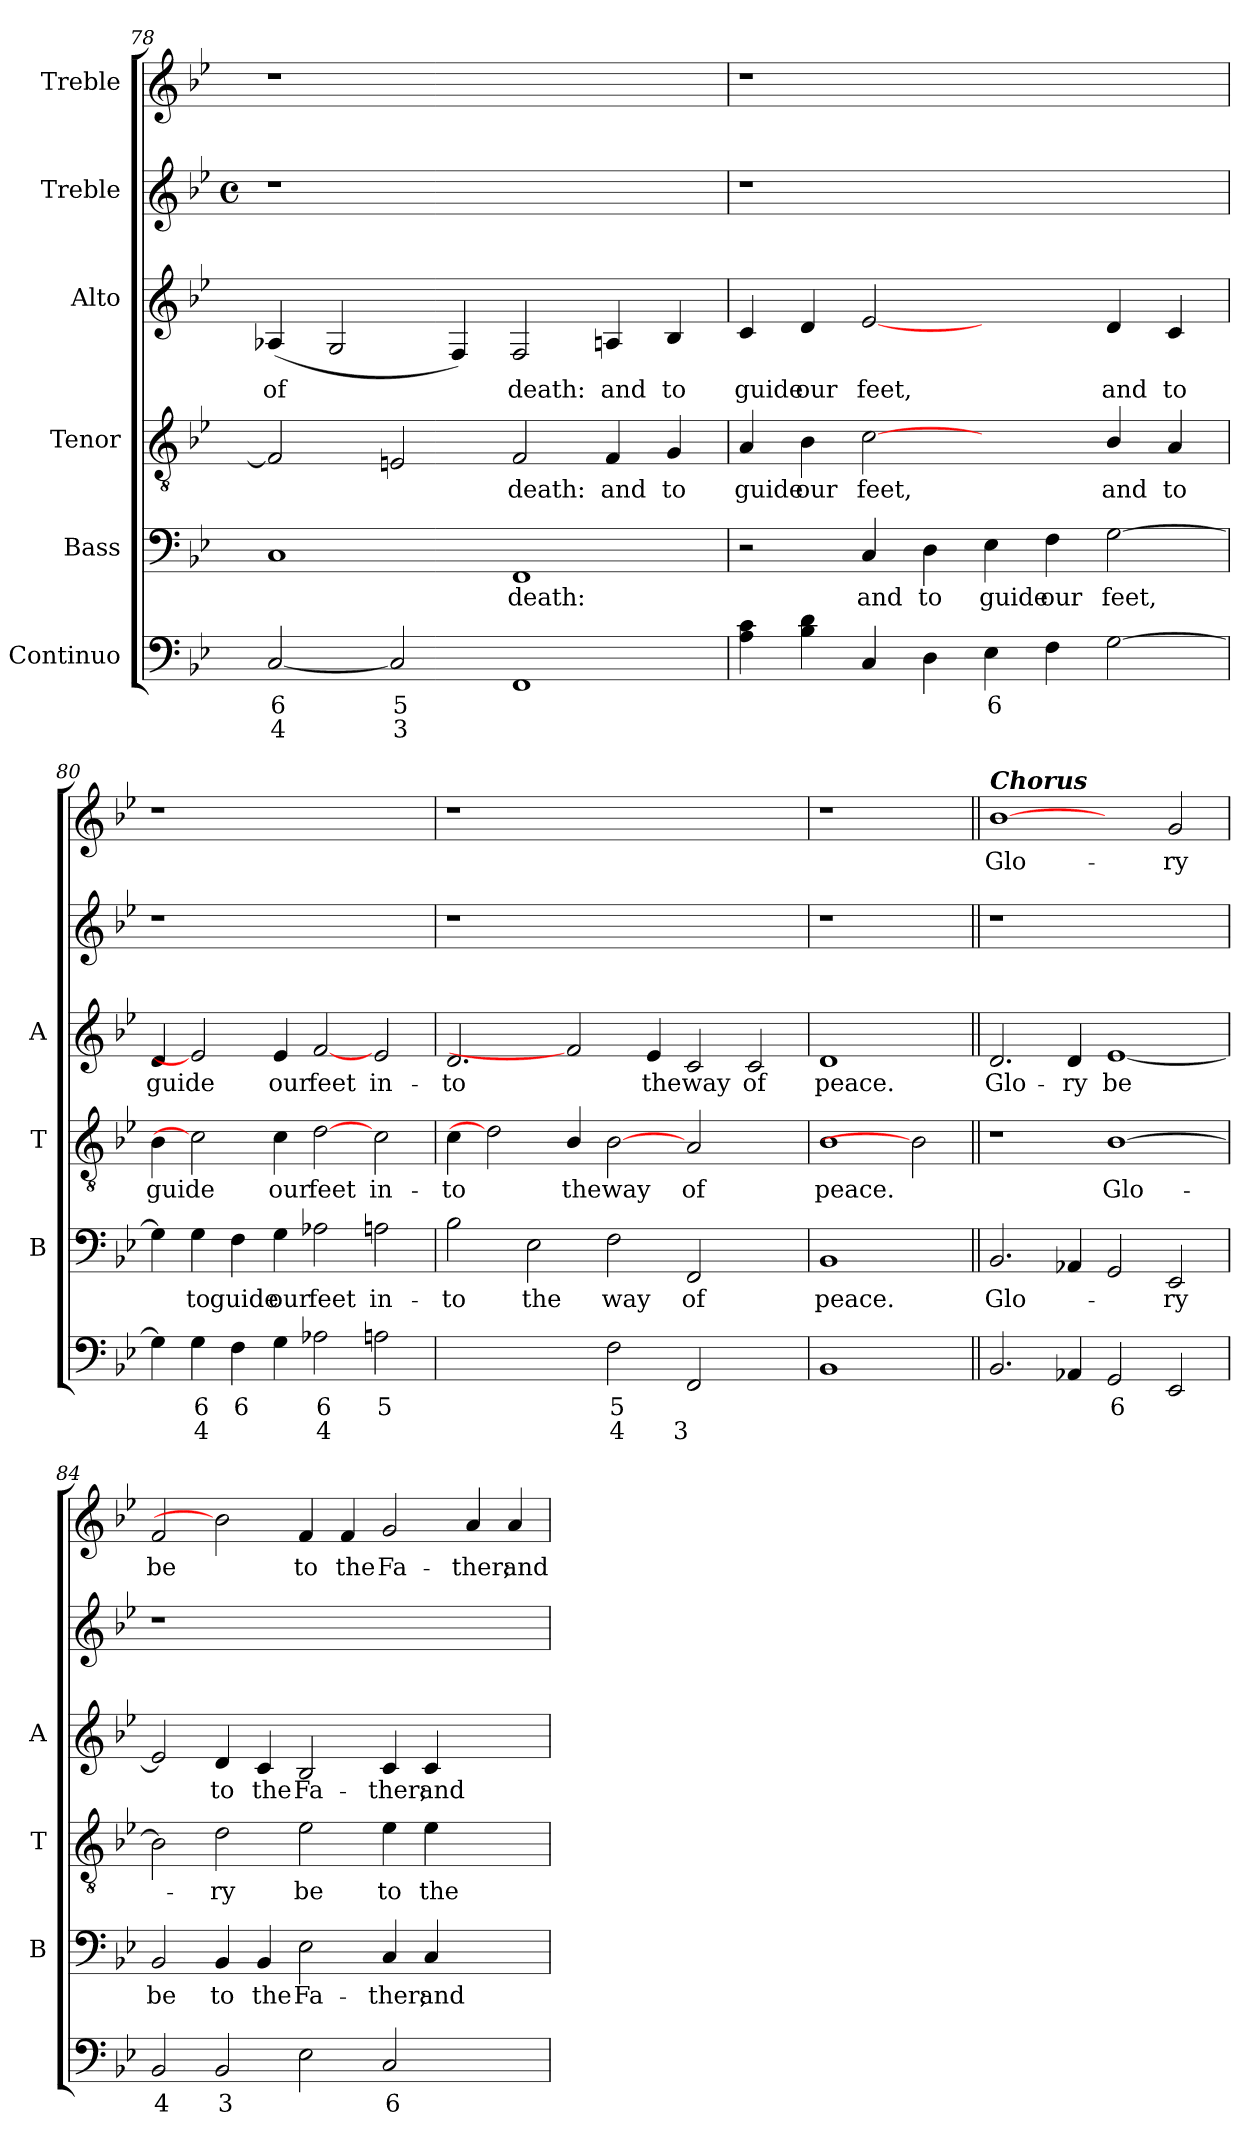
**kern	**text	**text	**kern	**text	**kern	**text	**kern	**text	**kern	**kern	**text
*part6	*part6	*part6	*part5	*part5	*part4	*part4	*part3	*part3	*part2	*part1	*part1
*staff6	*staff6	*staff6	*staff5	*staff5	*staff4	*staff4	*staff3	*staff3	*staff2	*staff1	*staff1
*I"Continuo	*	*	*I"Bass	*	*I"Tenor	*	*I"Alto	*	*I"Treble	*I"Treble	*
*	*	*	*I'B	*	*I'T	*	*I'A	*	*	*	*
!!LO:PB:g=z
*clefF4	*	*	*clefF4	*	*clefGv2	*	*clefG2	*	*clefG2	*clefG2	*
*k[b-e-]	*	*	*k[b-e-]	*	*k[b-e-]	*	*k[b-e-]	*	*k[b-e-]	*k[b-e-]	*
*B-:	*	*	*B-:	*	*B-:	*	*B-:	*	*B-:	*B-:	*
*	*	*	*	*	*	*	*	*	*M4/4	*	*
*	*	*	*	*	*	*	*	*	*met(c)	*	*
=78	=78	=78	=78	=78	=78	=78	=78	=78	=78	=78	=78
!	!LO:LY:b	!LO:LY:b	!	!	!	!	!	!LO:LY:b	!	!	!
[2C/	6	4	1C	.	2F/]	.	(<4A-X/	of	1r	1r	.
.	.	.	.	.	.	.	2G/	.	.	.	.
!	!LO:LY:b	!LO:LY:b	!	!	!	!	!	!	!	!	!
2C/]	5	3	.	.	2En/	.	.	.	.	.	.
.	.	.	.	.	.	.	4F/)	.	.	.	.
!	!	!	!	!LO:LY:b	!	!LO:LY:b	!	!LO:LY:b	!	!	!
1FF	.	.	1FF	death:	2F/	death:	2F/	death:	1ryy	1ryy	.
!	!	!	!	!	!	!LO:LY:b	!	!LO:LY:b	!	!	!
.	.	.	.	.	4F/	and	4An/	and	.	.	.
!	!	!	!	!	!	!LO:LY:b	!	!LO:LY:b	!	!	!
.	.	.	.	.	4G/	to	4B-/	to	.	.	.
=79	=79	=79	=79	=79	=79	=79	=79	=79	=79	=79	=79
!	!	!	!	!	!	!LO:LY:b	!	!LO:LY:b	!	!	!
4A\ 4c\	.	.	2r	.	4A/	guide	4c/	guide	1r	1r	.
!	!	!	!	!	!	!LO:LY:b	!	!LO:LY:b	!	!	!
4B-\ 4d\	.	.	.	.	4B-\	our	4d/	our	.	.	.
!	!	!	!	!LO:LY:b	!	!LO:LY:b	!	!LO:LY:b	!	!	!
4C/	.	.	4C/	and	[2c	feet,	[2e-	feet,	.	.	.
!	!	!	!	!LO:LY:b	!	!	!	!	!	!	!
4D\	.	.	4D\	to	.	.	.	.	.	.	.
!	!LO:LY:b	!	!	!LO:LY:b	!	!	!	!	!	!	!
4E-\	6	.	4E-\	guide	2ryy	.	2ryy	.	1ryy	1ryy	.
!	!	!	!	!LO:LY:b	!	!	!	!	!	!	!
4F\	.	.	4F\	our	.	.	.	.	.	.	.
!	!	!	!	!LO:LY:b	!	!LO:LY:b	!	!LO:LY:b	!	!	!
[2G\	.	.	[2G\	feet,	4B-/	and	4d/	and	.	.	.
!	!	!	!	!	!	!LO:LY:b	!	!LO:LY:b	!	!	!
.	.	.	.	.	4A/	to	4c/	to	.	.	.
=80	=80	=80	=80	=80	=80	=80	=80	=80	=80	=80	=80
!	!	!	!	!	!	!LO:LY:b	!	!LO:LY:b	!	!	!
4G\]	.	.	4G\]	.	4B-\	guide	4d/	guide	1r	1r	.
!	!LO:LY:b	!LO:LY:b	!	!LO:LY:b	!	!	!	!	!	!	!
4G\	6	4	4G\	to	2c]	.	2e-]	.	.	.	.
!	!LO:LY:b	!	!	!LO:LY:b	!	!	!	!	!	!	!
4F\	6	.	4F\	guide	.	.	.	.	.	.	.
!	!	!	!	!LO:LY:b	!	!LO:LY:b	!	!LO:LY:b	!	!	!
4G\	.	.	4G\	our	4c\	our	4e-/	our	.	.	.
!	!LO:LY:b	!LO:LY:b	!	!LO:LY:b	!	!LO:LY:b	!	!LO:LY:b	!	!	!
2A-X\	6	4	2A-X\	feet	[2d	feet	[2f	feet	1ryy	1ryy	.
!	!LO:LY:b	!	!	!LO:LY:b	!	!LO:LY:b	!	!LO:LY:b	!	!	!
2An\	5	.	2An\	in-	2c\	in-	2e-/	in-	.	.	.
!!LO:LB:g=z
=81	=81	=81	=81	=81	=81	=81	=81	=81	=81	=81	=81
!	!LO:LY:b	!	!	!LO:LY:b	!	!LO:LY:b	!	!LO:LY:b	!	!	!
[4B-\yy	9	.	2B-\	-to	4c\	-to	2.d/	-to	1r	1r	.
!	!LO:LY:b	!	!	!	!	!	!	!	!	!	!
4B-\yy]	8	.	.	.	2d]	.	.	.	.	.	.
!	!LO:LY:b	!LO:LY:b	!	!LO:LY:b	!	!	!	!	!	!	!
[4E-\yy	7	5	2E-\	the	.	.	.	.	.	.	.
!	!LO:LY:b	!	!	!	!	!LO:LY:b	!	!	!	!	!
4E-\yy]	6	.	.	.	4B-/	the	2f]	.	.	.	.
!	!LO:LY:b	!LO:LY:b	!	!LO:LY:b	!	!LO:LY:b	!	!	!	!	!
2F\	5	4	2F\	way	[2B-	way	.	.	1.ryy	1.ryy	.
!	!	!	!	!	!	!	!	!LO:LY:b	!	!	!
.	.	.	.	.	.	.	4e-/	the	.	.	.
!	!	!LO:LY:b	!	!LO:LY:b	!	!LO:LY:b	!	!LO:LY:b	!	!	!
2FF/	.	3	2FF/	of	2A/	of	2c/	way	.	.	.
!	!	!	!	!	!	!	!	!LO:LY:b	!	!	!
2ryy	.	.	2ryy	.	2ryy	.	2c/	of	.	.	.
=82	=82	=82	=82	=82	=82	=82	=82	=82	=82	=82	=82
!	!	!	!	!LO:LY:b	!	!LO:LY:b	!	!LO:LY:b	!	!	!
1BB-	.	.	1BB-	peace.	1B-	peace.	1d	peace.	1r	1r	.
2ryy	.	.	2ryy	.	2B-]	.	2ryy	.	2ryy	2ryy	.
=83||	=83||	=83||	=83||	=83||	=83||	=83||	=83||	=83||	=83||	=83||	=83||
!	!	!	!	!	!	!	!	!	!	!LO:TX:a:Bi:t=Chorus	!
!	!	!	!	!LO:LY:b	!	!	!	!LO:LY:b	!	!	!LO:LY:b
2.BB-/	.	.	2.BB-/	Glo-	1r	.	2.d/	Glo-	1r	[1b-	Glo-
!	!	!	!	!	!	!	!	!LO:LY:b	!	!	!
4AA-X/	.	.	4AA-X/	.	.	.	4d/	-ry	.	.	.
!	!LO:LY:b	!	!	!	!	!LO:LY:b	!	!LO:LY:b	!	!	!
2GG/	6	.	2GG/	.	[1B-	Glo-	[1e-	be	1ryy	2ryy	.
!	!	!	!	!LO:LY:b	!	!	!	!	!	!	!LO:LY:b
2EE-/	.	.	2EE-/	ry	.	.	.	.	.	2g/	-ry
=84	=84	=84	=84	=84	=84	=84	=84	=84	=84	=84	=84
!	!LO:LY:b	!	!	!LO:LY:b	!	!	!	!	!	!	!LO:LY:b
2BB-/	4	.	2BB-/	be	2B-\]	.	2e-/]	.	1r	2f/	be
!	!LO:LY:b	!	!	!LO:LY:b	!	!LO:LY:b	!	!LO:LY:b	!	!	!
2BB-/	3	.	4BB-/	to	2d\	ry	4d/	to	.	2b-]	.
!	!	!	!	!LO:LY:b	!	!	!	!LO:LY:b	!	!	!
.	.	.	4BB-/	the	.	.	4c/	the	.	.	.
!	!	!	!	!LO:LY:b	!	!LO:LY:b	!	!LO:LY:b	!	!	!LO:LY:b
2E-\	.	.	2E-\	Fa-	2e-\	be	2B-/	Fa-	1.ryy	4f/	to
!	!	!	!	!	!	!	!	!	!	!	!LO:LY:b
.	.	.	.	.	.	.	.	.	.	4f/	the
!	!LO:LY:b	!	!	!LO:LY:b	!	!LO:LY:b	!	!LO:LY:b	!	!	!LO:LY:b
2C/	6	.	4C/	-ther;	4e-\	to	4c/	-ther;	.	2g/	Fa-
!	!	!	!	!LO:LY:b	!	!LO:LY:b	!	!LO:LY:b	!	!	!
.	.	.	4C/	and	4e-\	the	4c/	and	.	.	.
!	!	!	!	!	!	!	!	!	!	!	!LO:LY:b
2ryy	.	.	2ryy	.	2ryy	.	2ryy	.	.	4a/	-ther;
!	!	!	!	!	!	!	!	!	!	!	!LO:LY:b
.	.	.	.	.	.	.	.	.	.	4a/	and
=	=	=	=	=	=	=	=	=	=	=	=
*-	*-	*-	*-	*-	*-	*-	*-	*-	*-	*-	*-
